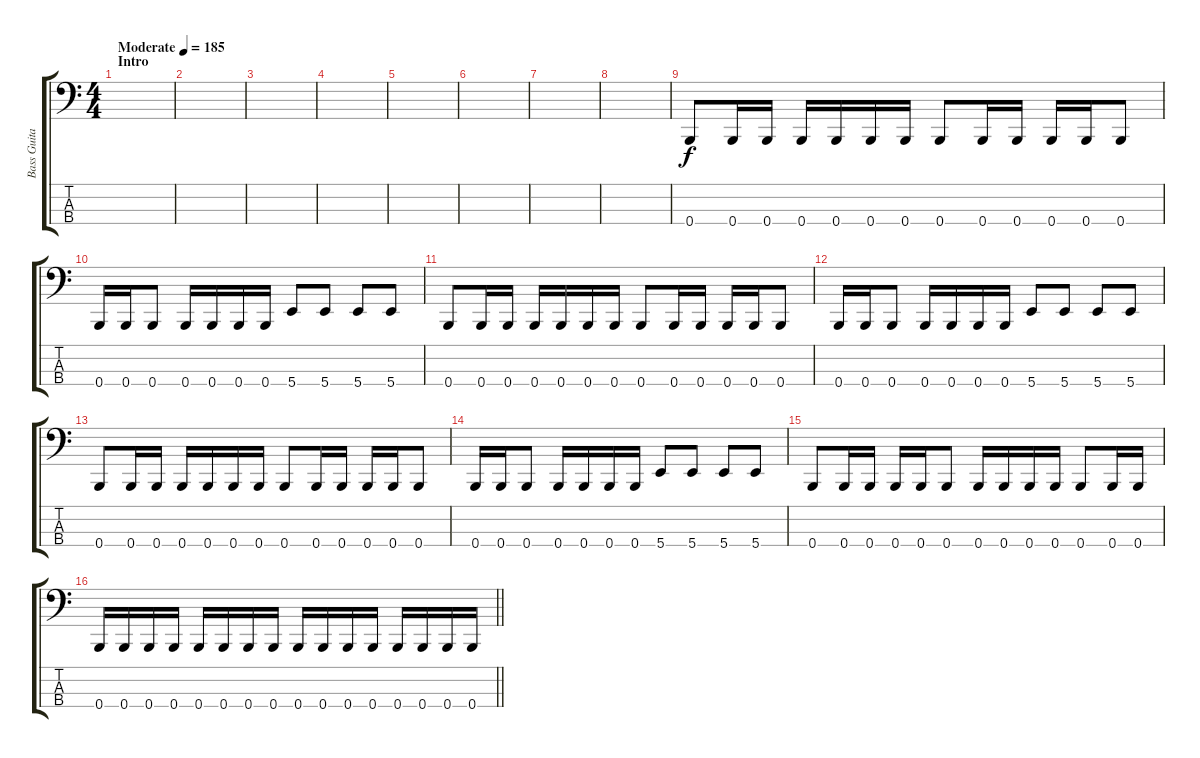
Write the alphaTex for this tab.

\track ("Bass Guitar" "Bass Guita") {instrument electricbassfinger}
\staff {score tabs}
\tuning (D2 A1 E1 B0) {hide}
\ts (4 4)
\section ("" "Intro")
\tempo (185 "Moderate")
\clef f4
\ks c
|
|
|
|
|
|
|
|
0.4.8 0.4.16 0.4.16 0.4.16 0.4.16 0.4.16 0.4.16 0.4.8 0.4.16 0.4.16 0.4.16 0.4.16 0.4.8 |
0.4.16 0.4.16 0.4.8 0.4.16 0.4.16 0.4.16 0.4.16 5.4.8 5.4.8 5.4.8 5.4.8 |
0.4.8 0.4.16 0.4.16 0.4.16 0.4.16 0.4.16 0.4.16 0.4.8 0.4.16 0.4.16 0.4.16 0.4.16 0.4.8 |
0.4.16 0.4.16 0.4.8 0.4.16 0.4.16 0.4.16 0.4.16 5.4.8 5.4.8 5.4.8 5.4.8 |
0.4.8 0.4.16 0.4.16 0.4.16 0.4.16 0.4.16 0.4.16 0.4.8 0.4.16 0.4.16 0.4.16 0.4.16 0.4.8 |
0.4.16 0.4.16 0.4.8 0.4.16 0.4.16 0.4.16 0.4.16 5.4.8 5.4.8 5.4.8 5.4.8 |
0.4.8 0.4.16 0.4.16 0.4.16 0.4.16 0.4.8 0.4.16 0.4.16 0.4.16 0.4.16 0.4.8 0.4.16 0.4.16 |
\barLineRight lightlight
0.4.16 0.4.16 0.4.16 0.4.16 0.4.16 0.4.16 0.4.16 0.4.16 0.4.16 0.4.16 0.4.16 0.4.16 0.4.16 0.4.16 0.4.16 0.4.16
